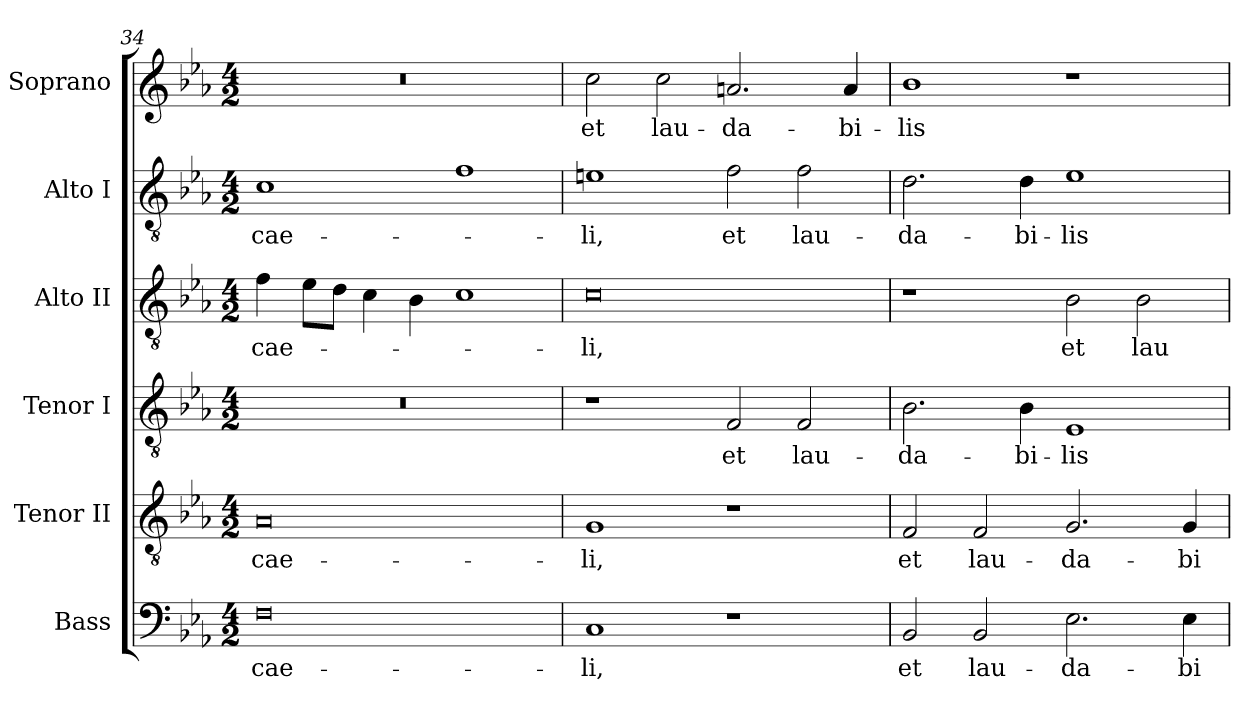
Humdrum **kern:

**kern	**text	**kern	**text	**kern	**text	**kern	**text	**kern	**text	**kern	**text
*part6	*part6	*part5	*part5	*part4	*part4	*part3	*part3	*part2	*part2	*part1	*part1
*staff6	*staff6	*staff5	*staff5	*staff4	*staff4	*staff3	*staff3	*staff2	*staff2	*staff1	*staff1
*I"Bass	*	*I"Tenor II	*	*I"Tenor I	*	*I"Alto II	*	*I"Alto I	*	*I"Soprano	*
*I'B	*	*	*	*I'T	*	*I'A	*	*	*	*	*
!!LO:PB:g=z
*clefF4	*	*clefGv2	*	*clefGv2	*	*clefGv2	*	*clefGv2	*	*clefG2	*
*k[b-e-a-]	*	*k[b-e-a-]	*	*k[b-e-a-]	*	*k[b-e-a-]	*	*k[b-e-a-]	*	*k[b-e-a-]	*
*E-:	*	*E-:	*	*E-:	*	*E-:	*	*E-:	*	*E-:	*
*M4/2	*	*M4/2	*	*M4/2	*	*M4/2	*	*M4/2	*	*M4/2	*
=34	=34	=34	=34	=34	=34	=34	=34	=34	=34	=34	=34
!	!LO:LY:b:color=#000000	!	!	!	!	!	!	!	!	!	!
!	!	!	!LO:LY:b:color=#000000	!LO:N:vis=1	!	!	!	!	!	!	!
!	!	!	!	!	!	!	!LO:LY:b:color=#000000	!	!	!	!
!	!	!	!	!	!	!	!	!	!LO:LY:b:color=#000000	!LO:N:vis=1	!
0Fi	cae-	0A-i	cae-	0r	.	4fi\	cae-	1ci	cae-	0r	.
.	.	.	.	.	.	8e-i\L	.	.	.	.	.
.	.	.	.	.	.	8di\J	.	.	.	.	.
.	.	.	.	.	.	4ci\	.	.	.	.	.
.	.	.	.	.	.	4B-i\	.	.	.	.	.
.	.	.	.	.	.	1ci	.	1fi	.	.	.
=35	=35	=35	=35	=35	=35	=35	=35	=35	=35	=35	=35
!	!LO:LY:b:color=#000000	!	!	!	!	!	!	!	!	!	!
!	!	!	!LO:LY:b:color=#000000	!	!	!	!	!	!	!	!
!	!	!	!	!	!	!	!LO:LY:b:color=#000000	!	!	!	!
!	!	!	!	!	!	!	!	!	!LO:LY:b:color=#000000	!	!
!	!	!	!	!	!	!	!	!	!	!	!LO:LY:b:color=#000000
1Ci	-li,	1Gi	-li,	1r	.	0ci	-li,	1eni	-li,	2cci\	et
!	!	!	!	!	!	!	!	!	!	!	!LO:LY:b:color=#000000
.	.	.	.	.	.	.	.	.	.	2cci\	lau-
!	!	!	!	!	!LO:LY:b:color=#000000	!	!	!	!	!	!
!	!	!	!	!	!	!	!	!	!LO:LY:b:color=#000000	!	!
!	!	!	!	!	!	!	!	!	!	!	!LO:LY:b:color=#000000
1r	.	1r	.	2Fi/	et	.	.	2fi\	et	2.ani/	-da-
!	!	!	!	!	!LO:LY:b:color=#000000	!	!	!	!	!	!
!	!	!	!	!	!	!	!	!	!LO:LY:b:color=#000000	!	!
.	.	.	.	2Fi/	lau-	.	.	2fi\	lau-	.	.
!	!	!	!	!	!	!	!	!	!	!	!LO:LY:b:color=#000000
.	.	.	.	.	.	.	.	.	.	4ai/	-bi-
=36	=36	=36	=36	=36	=36	=36	=36	=36	=36	=36	=36
!	!LO:LY:b:color=#000000	!	!	!	!	!	!	!	!	!	!
!	!	!	!LO:LY:b:color=#000000	!	!	!	!	!	!	!	!
!	!	!	!	!	!LO:LY:b:color=#000000	!	!	!	!	!	!
!	!	!	!	!	!	!	!	!	!LO:LY:b:color=#000000	!	!
!	!	!	!	!	!	!	!	!	!	!	!LO:LY:b:color=#000000
2BB-i/	et	2Fi/	et	2.B-i\	-da-	1r	.	2.di\	-da-	1b-i	-lis
!	!LO:LY:b:color=#000000	!	!	!	!	!	!	!	!	!	!
!	!	!	!LO:LY:b:color=#000000	!	!	!	!	!	!	!	!
2BB-i/	lau-	2Fi/	lau-	.	.	.	.	.	.	.	.
!	!	!	!	!	!LO:LY:b:color=#000000	!	!	!	!	!	!
!	!	!	!	!	!	!	!	!	!LO:LY:b:color=#000000	!	!
.	.	.	.	4B-i\	-bi-	.	.	4di\	-bi-	.	.
!	!LO:LY:b:color=#000000	!	!	!	!	!	!	!	!	!	!
!	!	!	!LO:LY:b:color=#000000	!	!	!	!	!	!	!	!
!	!	!	!	!	!LO:LY:b:color=#000000	!	!	!	!	!	!
!	!	!	!	!	!	!	!LO:LY:b:color=#000000	!	!	!	!
!	!	!	!	!	!	!	!	!	!LO:LY:b:color=#000000	!	!
2.E-i\	-da-	2.Gi/	-da-	1E-i	-lis	2B-i\	et	1e-i	-lis	1r	.
!	!	!	!	!	!	!	!LO:LY:b:color=#000000	!	!	!	!
.	.	.	.	.	.	2B-i\	lau-	.	.	.	.
!	!LO:LY:b:color=#000000	!	!	!	!	!	!	!	!	!	!
!	!	!	!LO:LY:b:color=#000000	!	!	!	!	!	!	!	!
4E-i\	-bi-	4Gi/	-bi-	.	.	.	.	.	.	.	.
=	=	=	=	=	=	=	=	=	=	=	=
*-	*-	*-	*-	*-	*-	*-	*-	*-	*-	*-	*-
